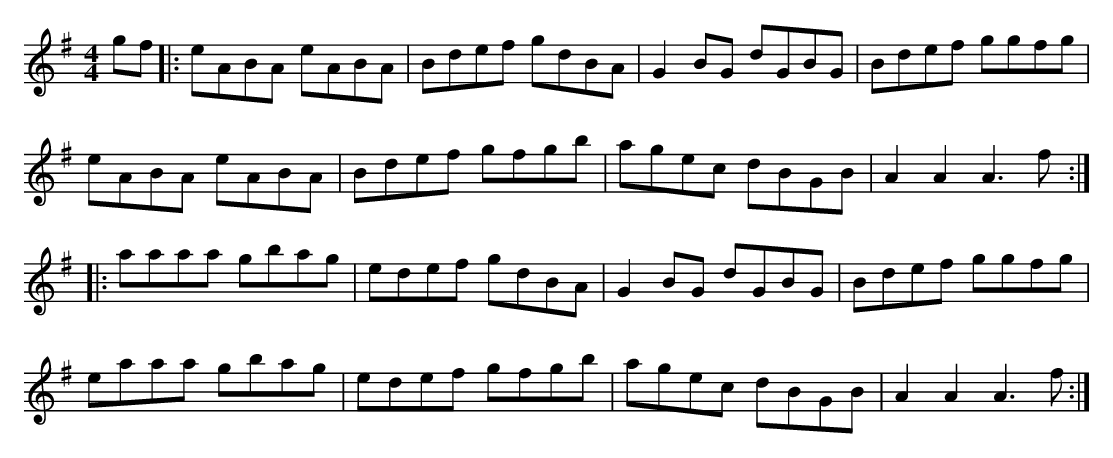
X:1
M:4/4
K:Ador
gf|:eABA eABA|Bdef gdBA|G2BG dGBG|Bdef ggfg|
eABA eABA|Bdef gfgb|agec dBGB|A2A2 A3f:|
|:aaaa gbag|edef gdBA|G2BG dGBG|Bdef ggfg|
eaaa gbag|edef gfgb|agec dBGB|A2A2 A3f:|
